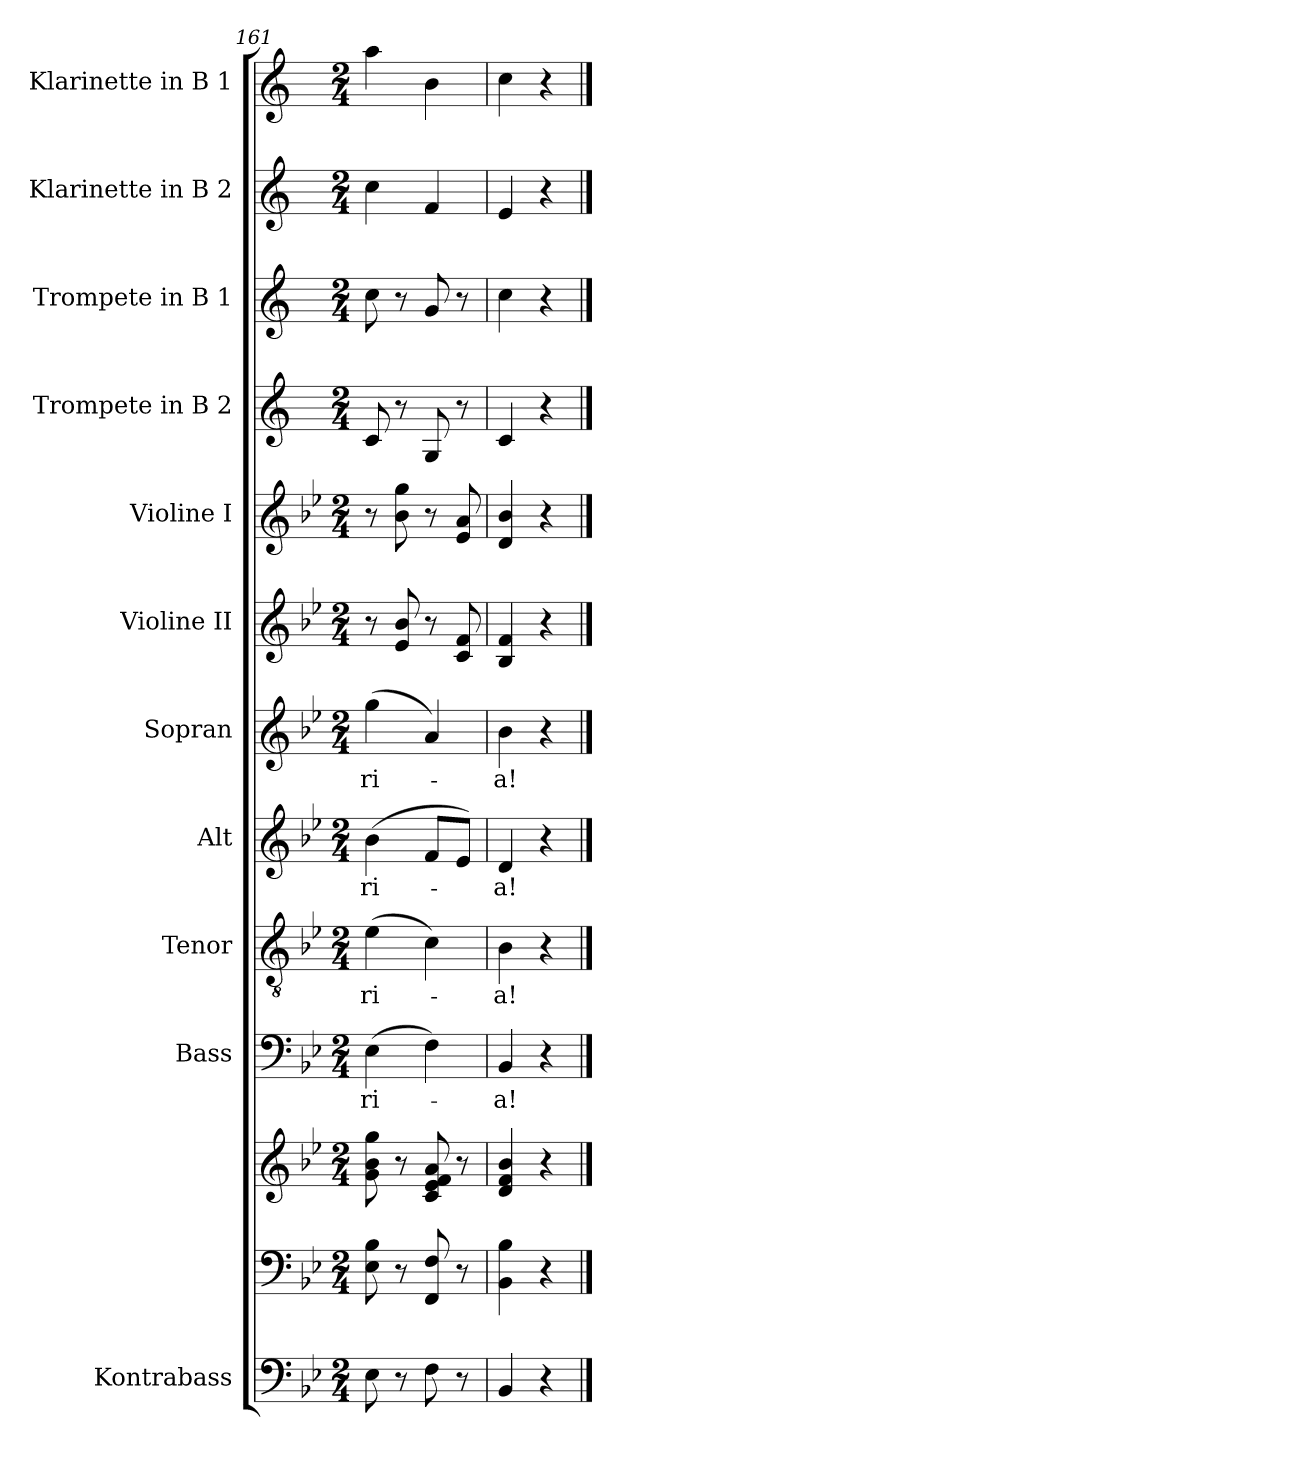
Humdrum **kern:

**kern	**kern	**kern	**kern	**text	**kern	**text	**kern	**text	**kern	**text	**kern	**kern	**kern	**kern	**kern	**kern
*part12	*part11	*part11	*part10	*part10	*part9	*part9	*part8	*part8	*part7	*part7	*part6	*part5	*part4	*part3	*part2	*part1
*staff13	*staff12	*staff11	*staff10	*staff10	*staff9	*staff9	*staff8	*staff8	*staff7	*staff7	*staff6	*staff5	*staff4	*staff3	*staff2	*staff1
*I"Kontrabass	*	*	*I"Bass	*	*I"Tenor	*	*I"Alt	*	*I"Sopran	*	*I"Violine II	*I"Violine I	*I"Trompete in B 2	*I"Trompete in B 1	*I"Klarinette in B 2	*I"Klarinette in B 1
*I'Kb.	*	*	*I'B	*	*I'T	*	*I'A	*	*I'S	*	*I'Vl. II	*I'Vl. I	*	*	*	*
*clefF4	*clefF4	*clefG2	*clefF4	*	*clefGv2	*	*clefG2	*	*clefG2	*	*clefG2	*clefG2	*clefG2	*clefG2	*clefG2	*clefG2
*ITrd7c12	*	*	*	*	*	*	*	*	*	*	*	*	*ITrd1c2	*ITrd1c2	*ITrd1c2	*ITrd1c2
*k[b-e-]	*k[b-e-]	*k[b-e-]	*k[b-e-]	*	*k[b-e-]	*	*k[b-e-]	*	*k[b-e-]	*	*k[b-e-]	*k[b-e-]	*k[b-e-]	*k[b-e-]	*k[b-e-]	*k[b-e-]
*B-:	*B-:	*B-:	*B-:	*	*B-:	*	*B-:	*	*B-:	*	*B-:	*B-:	*B-:	*B-:	*B-:	*B-:
*M2/4	*M2/4	*M2/4	*M2/4	*	*M2/4	*	*M2/4	*	*M2/4	*	*M2/4	*M2/4	*M2/4	*M2/4	*M2/4	*M2/4
=161	=161	=161	=161	=161	=161	=161	=161	=161	=161	=161	=161	=161	=161	=161	=161	=161
!	!	!	!	!LO:LY:b	!	!LO:LY:b	!	!LO:LY:b	!	!LO:LY:b	!	!	!	!	!	!
8EE-\	8E-\ 8B-\	8g\ 8b-\ 8gg\	(>4E-\	-ri-	(>4e-\	-ri-	(<4b-\	-ri-	(>4gg\	-ri-	8r	8r	8B-/	8b-\	4b-\	4gg\
8r	8r	8r	.	.	.	.	.	.	.	.	8e-/ 8b-/	8b-\ 8gg\	8r	8r	.	.
8FF\	8FF/ 8F/	8c/ 8e-/ 8f/ 8a/	4F\)	.	4c\)	.	8f/L	.	4a/)	.	8r	8r	8F/	8f/	4e-/	4a\
8r	8r	8r	.	.	.	.	8e-/J)	.	.	.	8c/ 8f/	8e-/ 8a/	8r	8r	.	.
=162	=162	=162	=162	=162	=162	=162	=162	=162	=162	=162	=162	=162	=162	=162	=162	=162
!	!	!	!	!LO:LY:b	!	!LO:LY:b	!	!LO:LY:b	!	!LO:LY:b	!	!	!	!	!	!
4BBB-/	4BB-\ 4B-\	4d/ 4f/ 4b-/	4BB-/	-a!	4B-\	-a!	4d/	-a!	4b-\	-a!	4B-/ 4f/	4d/ 4b-/	4B-/	4b-\	4d/	4b-\
4r	4r	4r	4r	.	4r	.	4r	.	4r	.	4r	4r	4r	4r	4r	4r
==	==	==	==	==	==	==	==	==	==	==	==	==	==	==	==	==
*-	*-	*-	*-	*-	*-	*-	*-	*-	*-	*-	*-	*-	*-	*-	*-	*-
